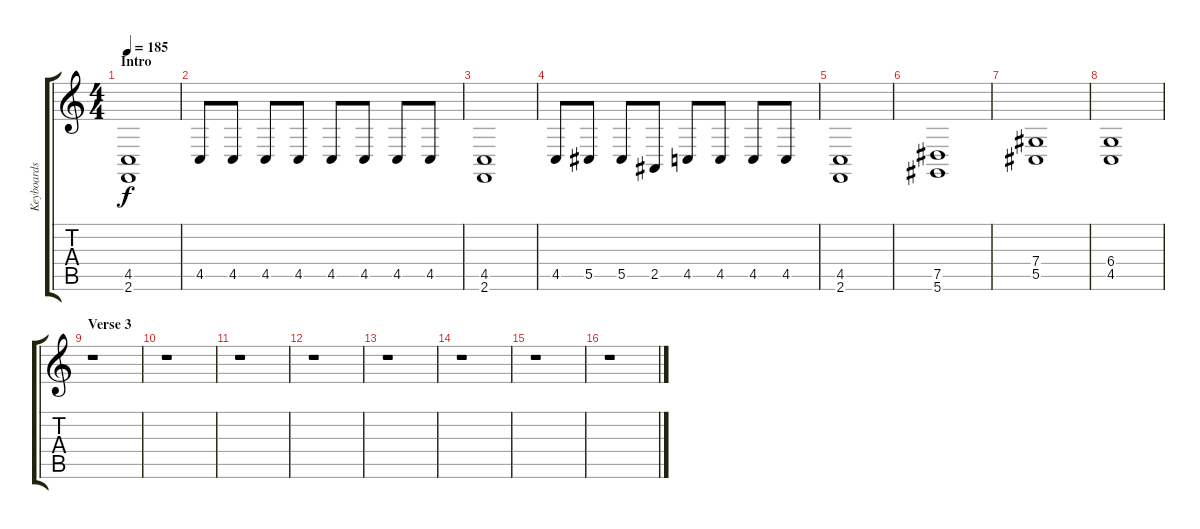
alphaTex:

\track ("Keyboards 1" "Keyboards ") {instrument stringensemble1}
\staff {score tabs}
\tuning (Eb4 Bb3 Gb3 Db3 Ab2 Eb2) {hide}
\ts (4 4)
\section ("" "Intro")
\tempo 185
\clef g2
\ks c
(4.5 2.6).1{dy f} |
4.5.8 4.5.8 4.5.8 4.5.8 4.5.8 4.5.8 4.5.8 4.5.8 |
(4.5 2.6).1 |
4.5.8 5.5.8 5.5.8 2.5.8 4.5.8 4.5.8 4.5.8 4.5.8 |
(4.5 2.6).1 |
(7.5 5.6).1 |
(7.4 5.5).1 |
(6.4 4.5).1 |
\section ("" "Verse 3")
r.1 |
r.1 |
r.1 |
r.1 |
r.1 |
r.1 |
r.1 |
r.1
